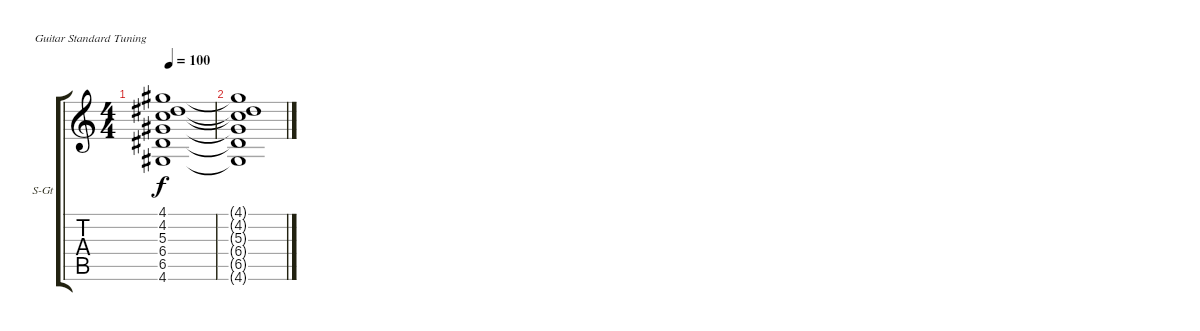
\defaultSystemsLayout 4
\bracketExtendMode groupsimilarinstruments
\firstSystemTrackNameOrientation horizontal
\otherSystemsTrackNameOrientation horizontal
\track ("Steel Guitar" "S-Gt") {instrument acousticguitarsteel}
\staff {score tabs}
\tuning (E4 B3 G3 D3 A2 E2)
\ts (4 4)
\tempo 100
\clef g2
\ks c
(4.1{t} 4.2{t} 5.3{t} 6.4{t} 6.5{t} 4.6{t}).1{dy f} |
(4.1{t} 4.2{t} 5.3{t} 6.4{t} 6.5{t} 4.6{t}).1
